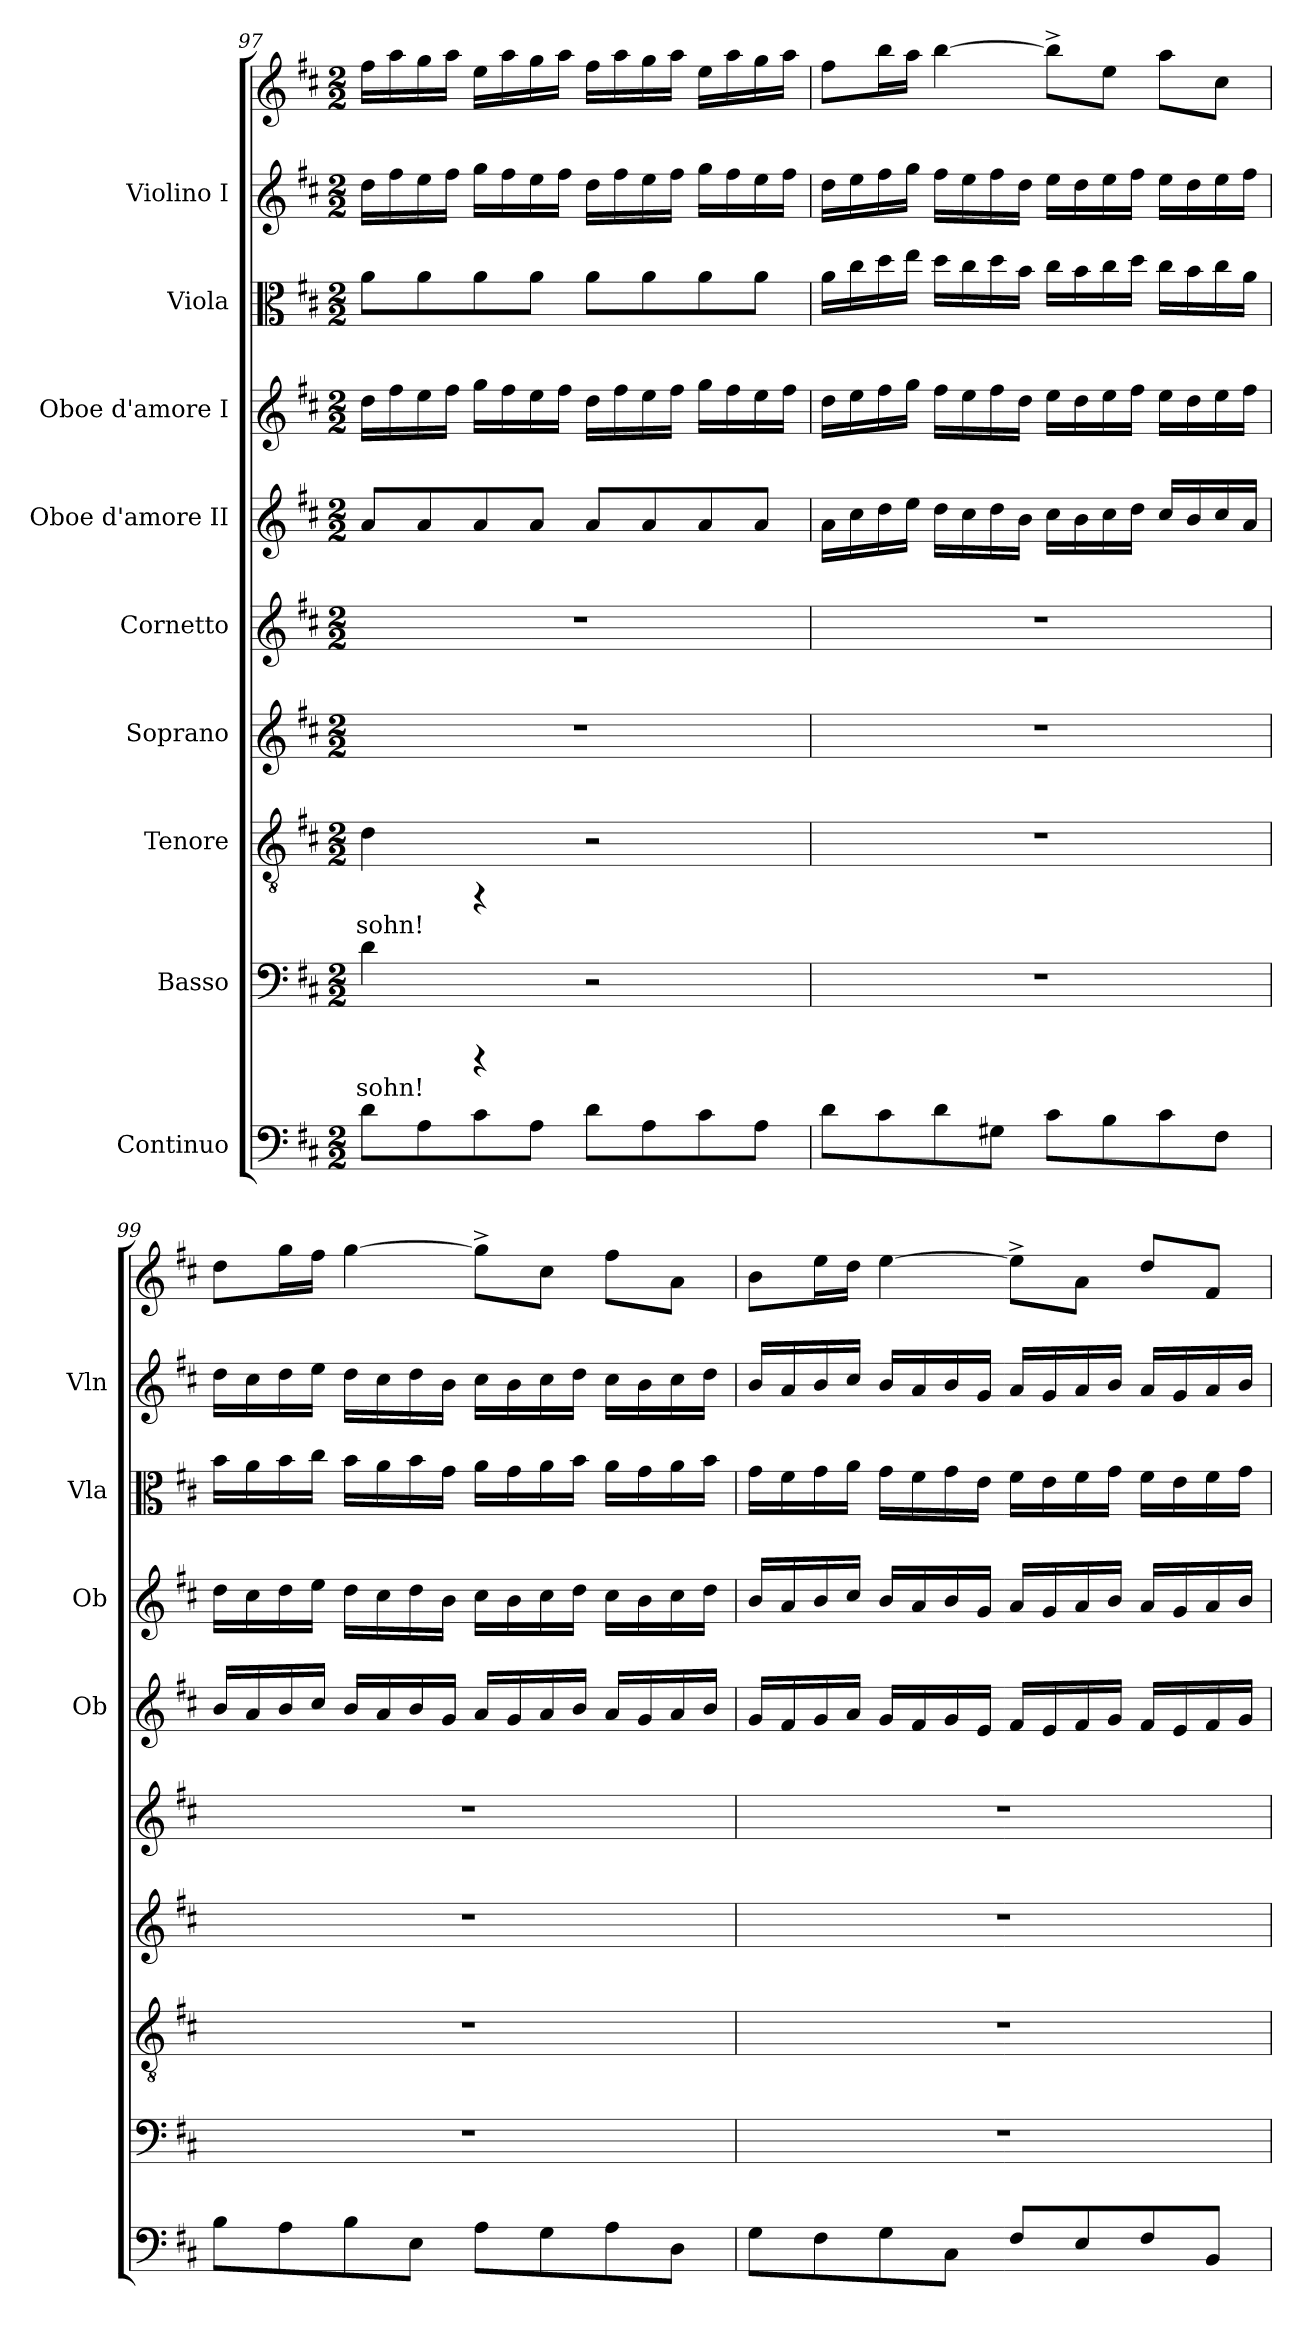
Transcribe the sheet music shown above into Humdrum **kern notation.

**kern	**kern	**text	**kern	**text	**kern	**kern	**kern	**kern	**kern	**kern	**kern
*part9	*part8	*part8	*part7	*part7	*part6	*part5	*part4	*part3	*part2	*part1	*part1
*staff10	*staff9	*staff9	*staff8	*staff8	*staff7	*staff6	*staff5	*staff4	*staff3	*staff2	*staff1
*I"Continuo	*I"Basso	*	*I"Tenore	*	*I"Soprano	*I"Cornetto	*I"Oboe d'amore II	*I"Oboe d'amore I	*I"Viola	*I"Violino I	*
*	*	*	*	*	*	*	*I'Ob	*I'Ob	*I'Vla	*I'Vln	*
*clefF4	*clefF4	*	*clefGv2	*	*clefG2	*clefG2	*clefG2	*clefG2	*clefC3	*clefG2	*clefG2
*k[f#c#]	*k[f#c#]	*	*k[f#c#]	*	*k[f#c#]	*k[f#c#]	*k[f#c#]	*k[f#c#]	*k[f#c#]	*k[f#c#]	*k[f#c#]
*D:	*D:	*	*D:	*	*D:	*D:	*D:	*D:	*D:	*D:	*D:
*M2/2	*M2/2	*	*M2/2	*	*M2/2	*M2/2	*M2/2	*M2/2	*M2/2	*M2/2	*M2/2
=97	=97	=97	=97	=97	=97	=97	=97	=97	=97	=97	=97
!	!	!LO:LY:b:cj	!	!LO:LY:b:cj	!	!	!	!	!	!	!
8d\L	4d\	sohn!	4d\	sohn!	1r	1r	8a/L	16dd\L	8a\L	16dd\L	16ff#\L
.	.	.	.	.	.	.	.	16ff#\	.	16ff#\	16aa\
8A\	.	.	.	.	.	.	8a/	16ee\	8a\	16ee\	16gg\
.	.	.	.	.	.	.	.	16ff#\J	.	16ff#\J	16aa\J
8c#\	4rCCC	.	4rFF	.	.	.	8a/	16gg\L	8a\	16gg\L	16ee\L
.	.	.	.	.	.	.	.	16ff#\	.	16ff#\	16aa\
8A\J	.	.	.	.	.	.	8a/J	16ee\	8a\J	16ee\	16gg\
.	.	.	.	.	.	.	.	16ff#\J	.	16ff#\J	16aa\J
8d\L	2r	.	2r	.	.	.	8a/L	16dd\L	8a\L	16dd\L	16ff#\L
.	.	.	.	.	.	.	.	16ff#\	.	16ff#\	16aa\
8A\	.	.	.	.	.	.	8a/	16ee\	8a\	16ee\	16gg\
.	.	.	.	.	.	.	.	16ff#\J	.	16ff#\J	16aa\J
8c#\	.	.	.	.	.	.	8a/	16gg\L	8a\	16gg\L	16ee\L
.	.	.	.	.	.	.	.	16ff#\	.	16ff#\	16aa\
8A\J	.	.	.	.	.	.	8a/J	16ee\	8a\J	16ee\	16gg\
.	.	.	.	.	.	.	.	16ff#\J	.	16ff#\J	16aa\J
=98	=98	=98	=98	=98	=98	=98	=98	=98	=98	=98	=98
8d\L	1r	.	1r	.	1r	1r	16a\L	16dd\L	16a\L	16dd\L	8ff#\L
.	.	.	.	.	.	.	16cc#\	16ee\	16cc#\	16ee\	.
8c#\	.	.	.	.	.	.	16dd\	16ff#\	16dd\	16ff#\	16bb\
.	.	.	.	.	.	.	16ee\J	16gg\J	16ee\J	16gg\J	16aa\J
8d\	.	.	.	.	.	.	16dd\L	16ff#\L	16dd\L	16ff#\L	[>4bb\
.	.	.	.	.	.	.	16cc#\	16ee\	16cc#\	16ee\	.
8G#X\J	.	.	.	.	.	.	16dd\	16ff#\	16dd\	16ff#\	.
.	.	.	.	.	.	.	16b\J	16dd\J	16b\J	16dd\J	.
8c#\L	.	.	.	.	.	.	16cc#\L	16ee\L	16cc#\L	16ee\L	8bb^>\L]
.	.	.	.	.	.	.	16b\	16dd\	16b\	16dd\	.
8B\	.	.	.	.	.	.	16cc#\	16ee\	16cc#\	16ee\	8ee\J
.	.	.	.	.	.	.	16dd\J	16ff#\J	16dd\J	16ff#\J	.
8c#\	.	.	.	.	.	.	16cc#/L	16ee\L	16cc#\L	16ee\L	8aa\L
.	.	.	.	.	.	.	16b/	16dd\	16b\	16dd\	.
8F#\J	.	.	.	.	.	.	16cc#/	16ee\	16cc#\	16ee\	8cc#\J
.	.	.	.	.	.	.	16a/J	16ff#\J	16a\J	16ff#\J	.
!!LO:PB:g=z
=99	=99	=99	=99	=99	=99	=99	=99	=99	=99	=99	=99
8B\L	1r	.	1r	.	1r	1r	16b/L	16dd\L	16b\L	16dd\L	8dd\L
.	.	.	.	.	.	.	16a/	16cc#\	16a\	16cc#\	.
8A\	.	.	.	.	.	.	16b/	16dd\	16b\	16dd\	16gg\
.	.	.	.	.	.	.	16cc#/J	16ee\J	16cc#\J	16ee\J	16ff#\J
8B\	.	.	.	.	.	.	16b/L	16dd\L	16b\L	16dd\L	[>4gg\
.	.	.	.	.	.	.	16a/	16cc#\	16a\	16cc#\	.
8E\J	.	.	.	.	.	.	16b/	16dd\	16b\	16dd\	.
.	.	.	.	.	.	.	16g/J	16b\J	16g\J	16b\J	.
8A\L	.	.	.	.	.	.	16a/L	16cc#\L	16a\L	16cc#\L	8gg^>\L]
.	.	.	.	.	.	.	16g/	16b\	16g\	16b\	.
8G\	.	.	.	.	.	.	16a/	16cc#\	16a\	16cc#\	8cc#\J
.	.	.	.	.	.	.	16b/J	16dd\J	16b\J	16dd\J	.
8A\	.	.	.	.	.	.	16a/L	16cc#\L	16a\L	16cc#\L	8ff#\L
.	.	.	.	.	.	.	16g/	16b\	16g\	16b\	.
8D\J	.	.	.	.	.	.	16a/	16cc#\	16a\	16cc#\	8a\J
.	.	.	.	.	.	.	16b/J	16dd\J	16b\J	16dd\J	.
=100	=100	=100	=100	=100	=100	=100	=100	=100	=100	=100	=100
8G\L	1r	.	1r	.	1r	1r	16g/L	16b/L	16g\L	16b/L	8b\L
.	.	.	.	.	.	.	16f#/	16a/	16f#\	16a/	.
8F#\	.	.	.	.	.	.	16g/	16b/	16g\	16b/	16ee\
.	.	.	.	.	.	.	16a/J	16cc#/J	16a\J	16cc#/J	16dd\J
8G\	.	.	.	.	.	.	16g/L	16b/L	16g\L	16b/L	[>4ee\
.	.	.	.	.	.	.	16f#/	16a/	16f#\	16a/	.
8C#\J	.	.	.	.	.	.	16g/	16b/	16g\	16b/	.
.	.	.	.	.	.	.	16e/J	16g/J	16e\J	16g/J	.
8F#/L	.	.	.	.	.	.	16f#/L	16a/L	16f#\L	16a/L	8ee^>\L]
.	.	.	.	.	.	.	16e/	16g/	16e\	16g/	.
8E/	.	.	.	.	.	.	16f#/	16a/	16f#\	16a/	8a\J
.	.	.	.	.	.	.	16g/J	16b/J	16g\J	16b/J	.
8F#/	.	.	.	.	.	.	16f#/L	16a/L	16f#\L	16a/L	8dd/L
.	.	.	.	.	.	.	16e/	16g/	16e\	16g/	.
8BB/J	.	.	.	.	.	.	16f#/	16a/	16f#\	16a/	8f#/J
.	.	.	.	.	.	.	16g/J	16b/J	16g\J	16b/J	.
=	=	=	=	=	=	=	=	=	=	=	=
*-	*-	*-	*-	*-	*-	*-	*-	*-	*-	*-	*-
